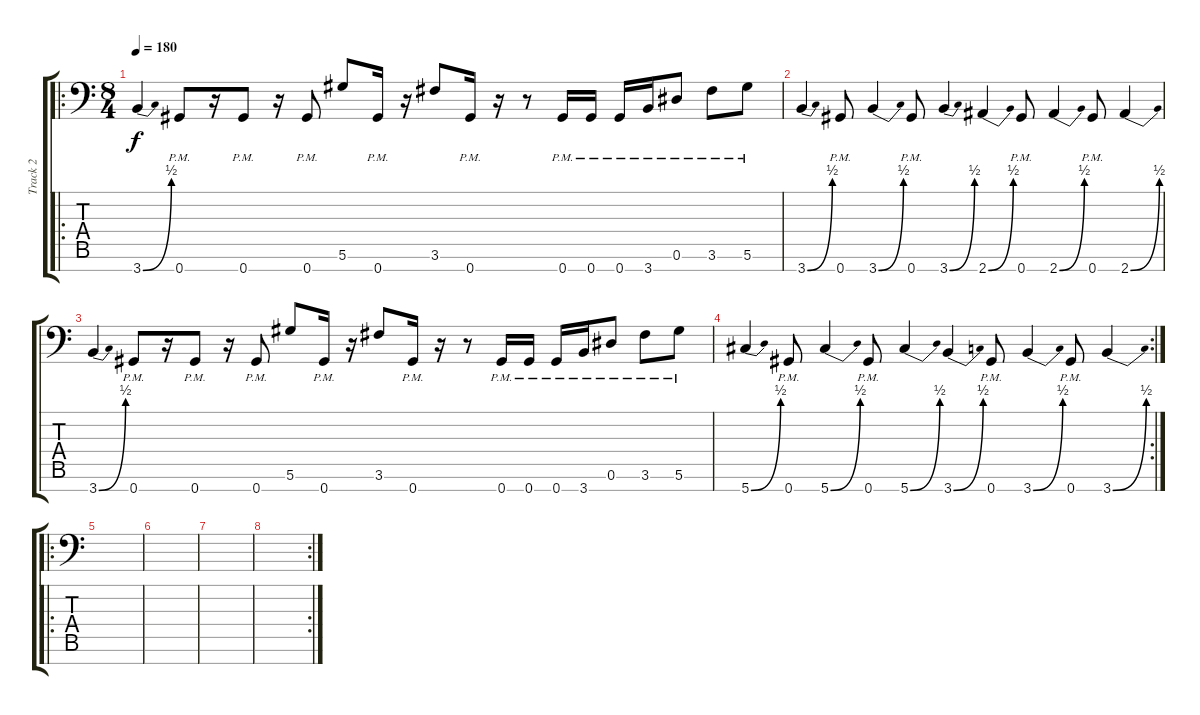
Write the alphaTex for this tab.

\track ("Track 2" "Track 2") {instrument distortionguitar}
\staff {score tabs}
\tuning (Eb4 Bb3 Gb3 Db3 Ab2 Eb2 Ab1) {hide}
\ro
\ts (8 4)
\tempo 180
\clef f4
\ks c
3.7{be (bend 0 0 60 2)}.4{dy f} 0.7{pm}.8 r.16 0.7{pm}.8 r.16 0.7{pm}.8 5.6.8 0.7{pm}.16 r.16 3.6.8 0.7{pm}.16 r.16 r.8 0.7{pm}.16 0.7{pm}.16 0.7{pm}.16 3.7{pm}.16 0.6{pm}.8 3.6{pm}.8 5.6{pm}.8 |
3.7{be (bend 0 0 60 2)}.4 0.7{pm}.8 3.7{be (bend 0 0 60 2)}.4 0.7{pm}.8 3.7{be (bend 0 0 60 2)}.4 2.7{be (bend 0 0 60 2)}.4 0.7{pm}.8 2.7{be (bend 0 0 60 2)}.4 0.7{pm}.8 2.7{be (bend 0 0 60 2)}.4 |
3.7{be (bend 0 0 60 2)}.4 0.7{pm}.8 r.16 0.7{pm}.8 r.16 0.7{pm}.8 5.6.8 0.7{pm}.16 r.16 3.6.8 0.7{pm}.16 r.16 r.8 0.7{pm}.16 0.7{pm}.16 0.7{pm}.16 3.7{pm}.16 0.6{pm}.8 3.6{pm}.8 5.6{pm}.8 |
\rc 2
5.7{be (bend 0 0 60 2)}.4 0.7{pm}.8 5.7{be (bend 0 0 60 2)}.4 0.7{pm}.8 5.7{be (bend 0 0 60 2)}.4 3.7{be (bend 0 0 60 2)}.4 0.7{pm}.8 3.7{be (bend 0 0 60 2)}.4 0.7{pm}.8 3.7{be (bend 0 0 60 2)}.4 |
\ro
|
|
|
\rc 2
